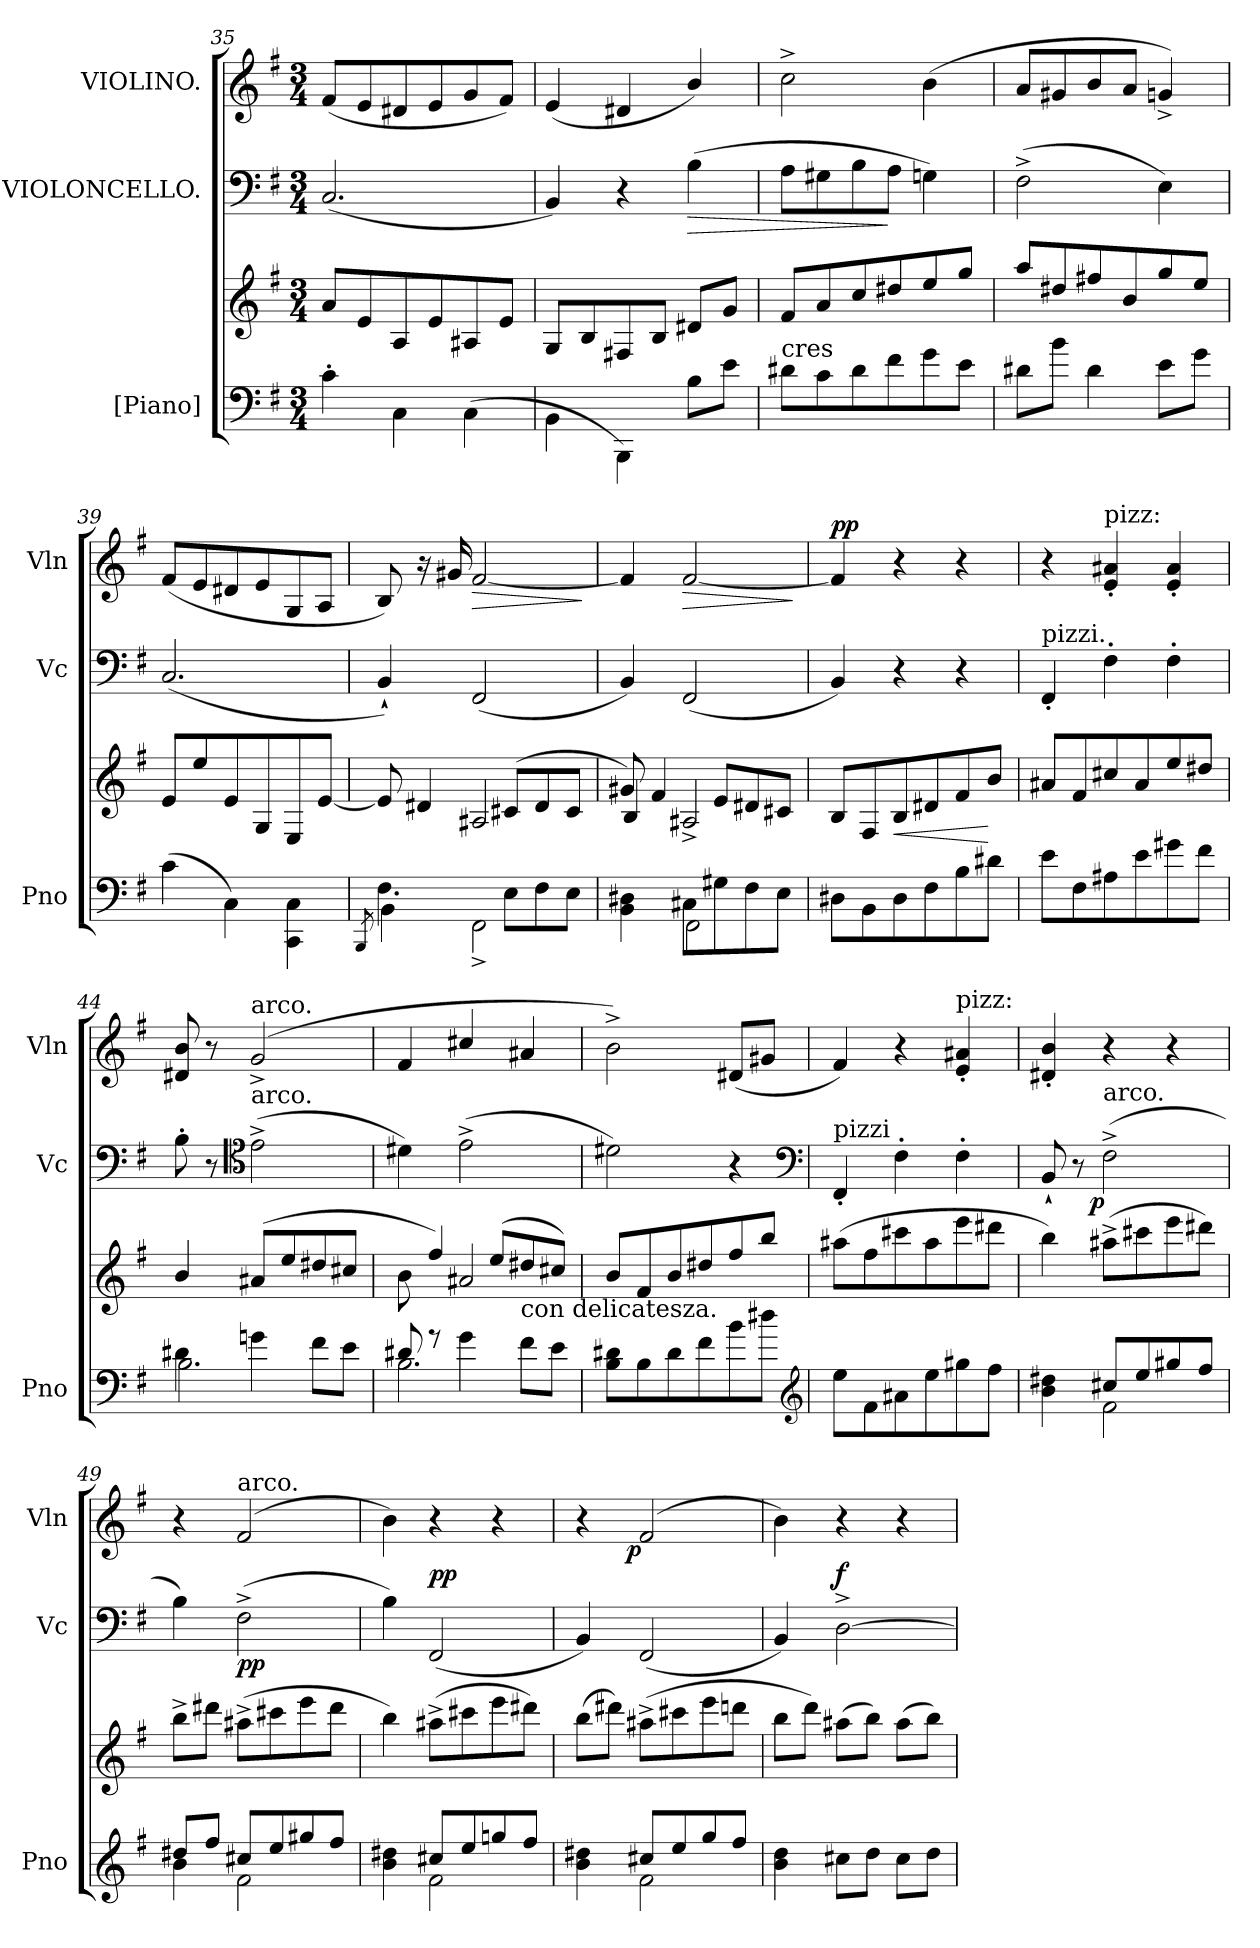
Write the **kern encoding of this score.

**kern	**kern	**dynam	**kern	**dynam	**kern	**dynam
*part3	*part3	*part3	*part2	*part2	*part1	*part1
*staff4	*staff3	*staff3/4	*staff2	*staff2	*staff1	*staff1
*I"[Piano]	*	*	*I"VIOLONCELLO.	*	*I"VIOLINO.	*
*I'Pno	*	*	*I'Vc	*	*I'Vln	*
*clefF4	*clefG2	*	*clefF4	*	*clefG2	*
*k[f#]	*k[f#]	*	*k[f#]	*	*k[f#]	*
*G:	*G:	*	*G:	*	*G:	*
*M3/4	*M3/4	*	*M3/4	*	*M3/4	*
=35	=35	=35	=35	=35	=35	=35
4c'>	8aL	.	(<2.C	.	(<8f#L	.
.	8e	.	.	.	8e	.
4C\	8A	.	.	.	8d#X	.
.	8e	.	.	.	8e	.
(4C\	8A#X	.	.	.	8g	.
.	8eJ	.	.	.	8f#J)	.
=36	=36	=36	=36	=36	=36	=36
4BB\	8G/L	.	4BB)	.	(<4e	.
.	8B/	.	.	.	.	.
4BBB\)	8F#X	.	4r	.	4d#X	.
.	8B/J	.	.	.	.	.
!	!	!	!	!LO:HP:b	!	!
8BL	8d#XL	.	(>4B	>	4b/)	.
8eJ	8gJ	.	.	.	.	.
=37	=37	=37	=37	=37	=37	=37
!	!LO:TX:c:t=cres	!	!	!	!	!
8d#XL	8f#/L	.	8AL	.	2cc^<	.
8c\	8a/	.	8G#X	.	.	.
8d#\	8cc/	.	8B	.	.	.
8f#\	8dd#X/	.	8AJ	]	.	.
8g\	8ee/	.	4Gn)	.	(<4b	.
8e\J	8gg/J	.	.	.	.	.
=38	=38	=38	=38	=38	=38	=38
8d#XL	8aa/L	.	(>2F#^<	.	8aL	.
8b\J	8dd#X/	.	.	.	8g#X	.
4d#\	8ff#X/	.	.	.	8b	.
.	8b/	.	.	.	8aJ	.
8e\L	8gg/	.	4E)	.	4gn^<)	.
8g\J	8ee/J	.	.	.	.	.
=39	=39	=39	=39	=39	=39	=39
(4c	8eL	.	(<2.C	.	(<8f#L	.
.	8ee	.	.	.	8e	.
4C\)	8e	.	.	.	8d#X	.
.	8G/	.	.	.	8e	.
4CC\ 4C\	8E/	.	.	.	8G	.
.	[8eJ	.	.	.	8AJ	.
=40	=40	=40	=40	=40	=40	=40
8qBBB	.	.	.	.	.	.
*^	*^	*	*	*	*	*
4.F#\	4BB	8e]	4rAyy	.	4BB`<)	.	8B)	.
.	.	4d#X	.	.	.	.	16r	.
.	.	.	.	.	.	.	16g#X	.
!	!	!	!	!	!	!	!	!LO:HP:b
.	2FF#^>	.	2A#X/	.	(<2FF#	.	[2f#	>
8E\L	.	(<8c#XL	.	.	.	.	.	.
8F#\	.	8d#	.	.	.	.	.	.
8E\J	.	8c#J	.	.	.	.	.	.
*v	*v	*	*	*	*	*	*	*
*	*v	*v	*	*	*	*	*
.	.	.	.	.	.	]
=41	=41	=41	=41	=41	=41	=41
*^	*^	*	*	*	*	*
4BB\ 4D#X\	4ryy	8g#X)	4B/	.	4BB)	.	4f#]	.
.	.	4f#	.	.	.	.	.	.
!	!	!	!	!	!	!	!	!LO:HP:b
8C#X\L	2FF#	.	2A#X^>/	.	(<2FF#	.	[2f#	>
8G#X\	.	8eL	.	.	.	.	.	.
8F#\	.	8d#X	.	.	.	.	.	.
8E\J	.	8c#XJ	.	.	.	.	.	.
*v	*v	*	*	*	*	*	*	*
*	*v	*v	*	*	*	*	*
.	.	.	.	.	.	]
=42	=42	=42	=42	=42	=42	=42
!	!	!	!	!	!	!LO:DY:a
8D#XL	8BL	.	4BB)	.	4f#]	pp
8BB\	8F#/	.	.	.	.	.
8D#	8B	<	4r	.	4r	.
8F#	8d#X	.	.	.	.	.
8B	8f#	.	4r	.	4r	.
8d#XJ	8bJ	[	.	.	.	.
=43	=43	=43	=43	=43	=43	=43
!	!	!	!LO:TX:a:t=pizzi.	!	!	!
8eL	8a#X/L	.	4FF#'<	.	4r	.
8F#	8f#/	.	.	.	.	.
!	!	!	!	!	!LO:TX:a:t=pizz&colon;	!
8A#X	8cc#X/	.	4F#'>	.	4e'< 4a#X'<	.
8e\	8a#/	.	.	.	.	.
8g#X	8ee/	.	4F#'>	.	4e'< 4a#'<	.
8f#\J	8dd#X/J	.	.	.	.	.
=44	=44	=44	=44	=44	=44	=44
*^	*	*	*	*	*	*
4d#X\	2.B\	4b/	.	8B'>	.	8d#X 8b	.
.	.	.	.	8r	.	8r	.
*	*	*	*	*clefC4	*	*	*
!	!	!	!	!	!	!LO:TX:a:t=arco.	!
!	!	!	!	!LO:TX:a:t=arco.	!	!	!
4gn\	.	(>8a#X/L	.	(>2e^<	.	(<2g^<	.
.	.	8ee/	.	.	.	.	.
8f#\L	.	8dd#X/	.	.	.	.	.
8e\J	.	8cc#X/J	.	.	.	.	.
=45	=45	=45	=45	=45	=45	=45	=45
*	*	*^	*	*	*	*	*
8d#X	2.B\	8b	4reyy	.	4d#X)	.	4f#	.
8rg	.	4ff#)	.	.	.	.	.	.
4g\	.	.	2a#X/	.	(>2e^<	.	4cc#X/	.
.	.	(8eeL	.	.	.	.	.	.
!	!	!LO:TX:b:t=con delicatesza.	!	!	!	!	!	!
8f#\L	.	8dd#X	.	.	.	.	4a#X/	.
8e\J	.	8cc#XJ)	.	.	.	.	.	.
*v	*v	*	*	*	*	*	*	*
*	*v	*v	*	*	*	*	*
=46	=46	=46	=46	=46	=46	=46
8B\ 8d#X\L	8b/L	.	2d#X)	.	2b^<)	.
8B\	8f#/	.	.	.	.	.
8d#\	8b/	.	.	.	.	.
8f#\	8dd#X/	.	.	.	.	.
8b\	8ff#/	.	4r	.	(<8d#XL	.
8dd#XJ	8bb/J	.	.	.	8g#XJ	.
*clefG2	*	*	*clefF4	*	*	*
=47	=47	=47	=47	=47	=47	=47
!	!	!	!LO:TX:a:t=pizzi	!	!	!
8eeL	(8aa#XL	.	4FF#'<	.	4f#)	.
8f#	8ff#	.	.	.	.	.
8a#X	8ccc#X	.	4F#'>	.	4r	.
8ee	8aa#	.	.	.	.	.
!	!	!	!	!	!LO:TX:a:t=pizz&colon;	!
8gg#X	8eee	.	4F#'>	.	4e'< 4a#X'<	.
8ff#J	8ddd#XJ	.	.	.	.	.
=48	=48	=48	=48	=48	=48	=48
*^	*	*	*	*	*	*
4raayy	4b 4dd#X	4bb)	.	8BB`<	.	4d#X'< 4b'<	.
.	.	.	.	8r	.	.	.
!	!	!	!	!LO:TX:a:t=arco.	!	!	!
!	!	!	!	!	!LO:DY:rj	!	!
8cc#XL	2f#	(8aa#X^<L	.	(>2F#^<	p	4r	.
8ee	.	8ccc#X	.	.	.	.	.
8gg#X	.	8eee	.	.	.	4r	.
8ff#J	.	8ddd#XJ)	.	.	.	.	.
=49	=49	=49	=49	=49	=49	=49	=49
8dd#XL	4b	8bb^<L	.	4B)	.	4r	.
8ff#J	.	8ddd#XJ	.	.	.	.	.
!	!	!	!	!	!	!LO:TX:a:t=arco.	!
8cc#XL	2f#	(8aa#X^<L	.	(>2F#^>	pp	(<2f#	.
8ee	.	8ccc#X	.	.	.	.	.
8gg#X	.	8eee	.	.	.	.	.
8ff#J	.	8ddd#J	.	.	.	.	.
=50	=50	=50	=50	=50	=50	=50	=50
4raayy	4b 4dd#X	4bb)	.	4B)	.	4b)	.
!	!	!	!	!	!LO:DY:a	!	!
8cc#XL	2f#	(8aa#X^<L	.	(<2FF#	pp	4r	.
8ee	.	8ccc#X	.	.	.	.	.
8ggn	.	8eee	.	.	.	4r	.
8ff#J	.	8ddd#XJ)	.	.	.	.	.
=51	=51	=51	=51	=51	=51	=51	=51
4rcccyy	4b 4dd#X	(8bbL	.	4BB)	.	4r	.
.	.	8ddd#XJ)	.	.	.	.	.
!	!	!	!	!	!	!	!LO:DY:rj
8cc#XL	2f#	(8aa#X^<L	.	(<2FF#	.	(<2f#	p
8ee	.	8ccc#X	.	.	.	.	.
8gg	.	8eee	.	.	.	.	.
8ff#J	.	8dddnJ	.	.	.	.	.
*v	*v	*	*	*	*	*	*
=52	=52	=52	=52	=52	=52	=52
4b 4dd	8bbL	.	4BB)	.	4b)	.
.	8dddJ)	.	.	.	.	.
!	!	!	!	!LO:DY:a	!	!
8cc#XL	(8aa#XL	.	[>2D^>	f	4r	.
8ddJ	8bbJ)	.	.	.	.	.
8cc#L	(8aa#L	.	.	.	4r	.
8ddJ	8bbJ)	.	.	.	.	.
=	=	=	=	=	=	=
*-	*-	*-	*-	*-	*-	*-
